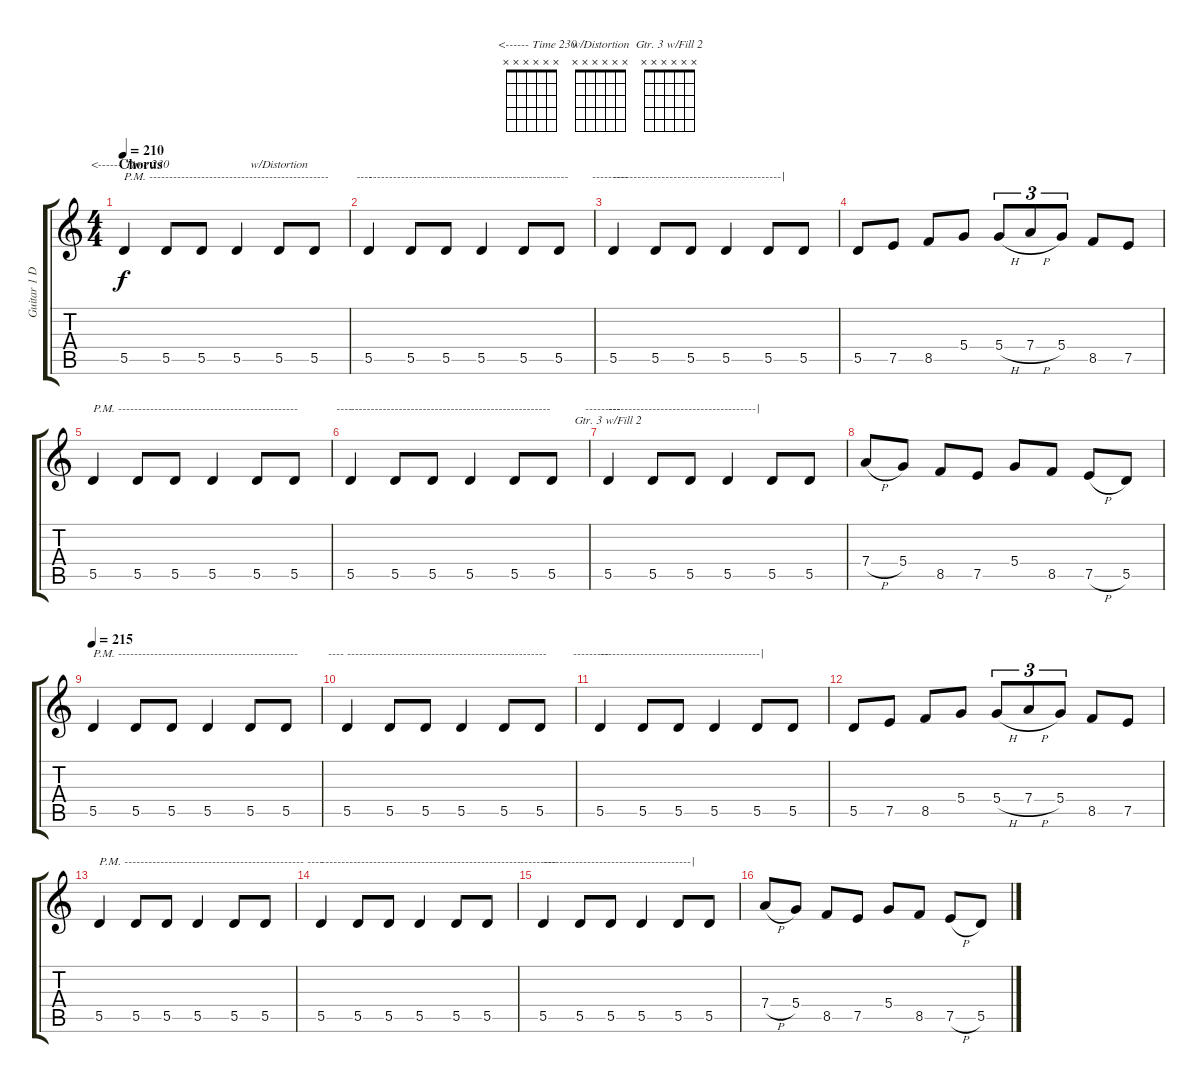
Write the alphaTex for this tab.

\track ("Guitar 1 David Murray" "Guitar 1 D") {instrument electricguitarclean}
\staff {score tabs}
\tuning (E4 B3 G3 D3 A2 E2) {hide}
\chord ("    <------ Time 230" x x x x x x)
\chord ("w/Distortion" x x x x x x)
\chord ("Gtr. 3 w/Fill 2" x x x x x x)
\ts (4 4)
\section ("" "Chorus")
\tempo 210
\clef g2
\ks c
5.5.4{ch "    <------ Time 230" txt "P.M. ---------------------------------------------" dy f instrument distortionguitar} 5.5.8 5.5.8 5.5.4 5.5.8{ch "w/Distortion"} 5.5.8{txt "              ----"} |
5.5.4{txt "--------------------------------------------------"} 5.5.8 5.5.8 5.5.4 5.5.8 5.5.8{txt "           ---------"} |
5.5.4{txt "------------------------------------------|"} 5.5.8 5.5.8 5.5.4 5.5.8 5.5.8 |
5.5.8 7.5.8 8.5.8 5.4.8 5.4{h}.8{tu (3 2)} 7.4{h}.8{tu (3 2)} 5.4.8{tu (3 2)} 8.5.8 7.5.8 |
5.5.4{txt "P.M. ---------------------------------------------"} 5.5.8 5.5.8 5.5.4 5.5.8 5.5.8{txt "              ----"} |
5.5.4{txt "--------------------------------------------------"} 5.5.8 5.5.8 5.5.4 5.5.8 5.5.8{txt "           ---------"} |
5.5.4{ch "Gtr. 3 w/Fill 2" txt "-------------------------------------|"} 5.5.8 5.5.8 5.5.4 5.5.8 5.5.8 |
7.4{h}.8 5.4.8 8.5.8 7.5.8 5.4.8 8.5.8 7.5{h}.8 5.5.8 |
\tempo 215
5.5.4{txt "P.M. ---------------------------------------------"} 5.5.8 5.5.8 5.5.4 5.5.8 5.5.8{txt "              ----"} |
5.5.4{txt "--------------------------------------------------"} 5.5.8 5.5.8 5.5.4 5.5.8 5.5.8{txt "           ---------"} |
5.5.4{txt "----------------------------------------|"} 5.5.8 5.5.8 5.5.4 5.5.8 5.5.8 |
5.5.8 7.5.8 8.5.8 5.4.8 5.4{h}.8{tu (3 2)} 7.4{h}.8{tu (3 2)} 5.4.8{tu (3 2)} 8.5.8 7.5.8 |
5.5.4{txt "P.M. ---------------------------------------------"} 5.5.8 5.5.8 5.5.4 5.5.8 5.5.8{txt "              ----"} |
5.5.4{txt "--------------------------------------------------"} 5.5.8 5.5.8 5.5.4 5.5.8 5.5.8{txt "           ---------"} |
5.5.4{txt "-------------------------------------|"} 5.5.8 5.5.8 5.5.4 5.5.8 5.5.8 |
7.4{h}.8 5.4.8 8.5.8 7.5.8 5.4.8 8.5.8 7.5{h}.8 5.5.8
